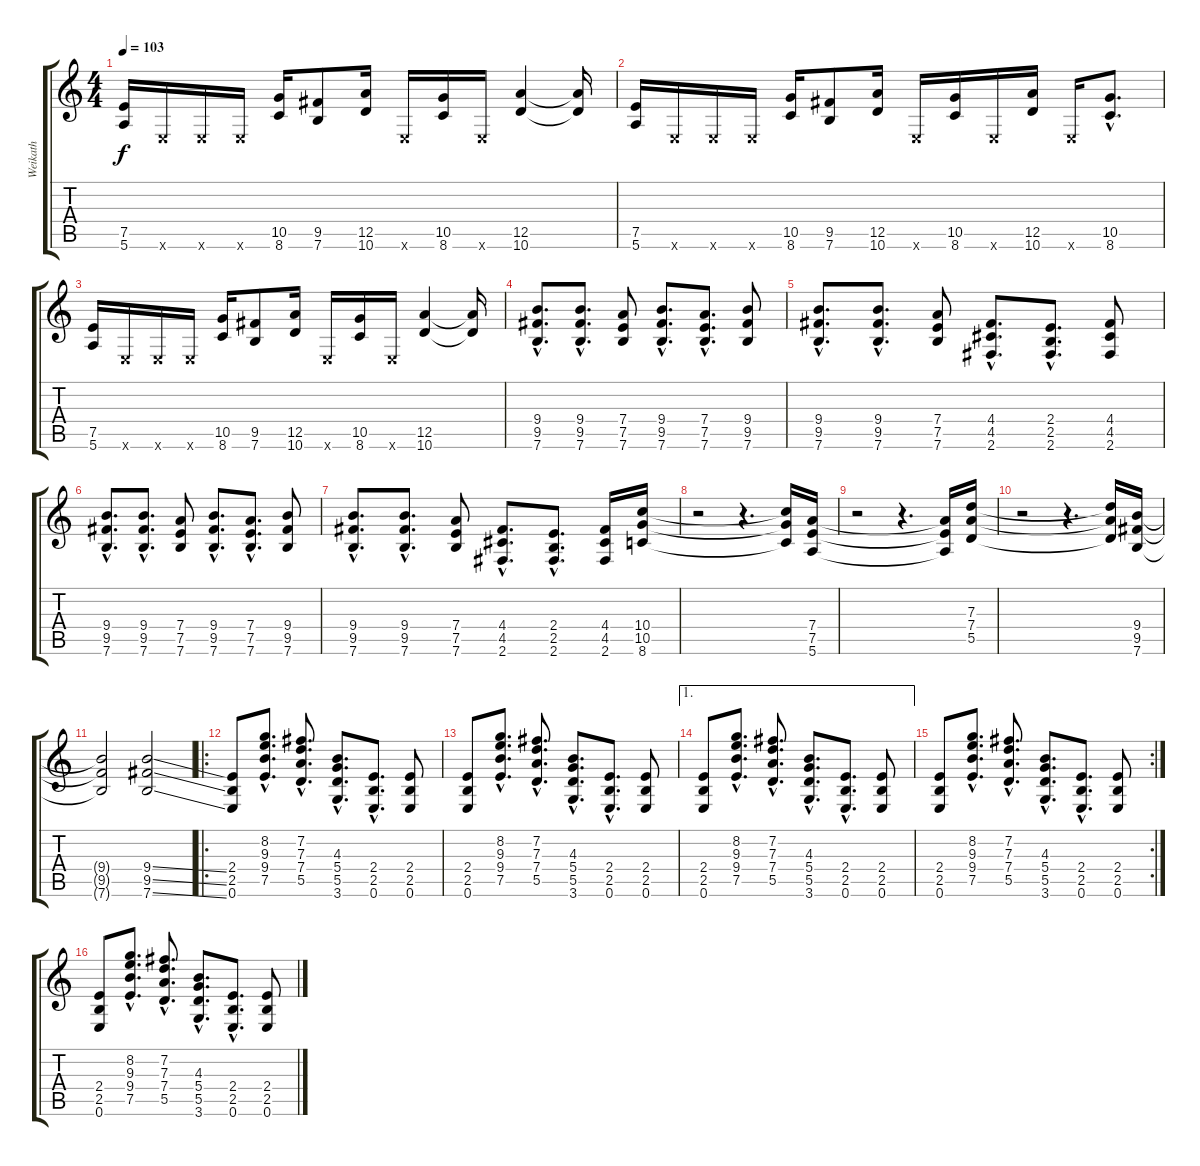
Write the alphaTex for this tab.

\track ("Weikath" "Weikath") {instrument distortionguitar}
\staff {score tabs}
\tuning (E4 B3 G3 D3 A2 E2) {hide}
\ts (4 4)
\tempo 103
\clef g2
\ks c
(7.5 5.6).16{dy f} 0.6{x}.16 0.6{x}.16 0.6{x}.16 (10.5 8.6).16 (9.5 7.6).8 (12.5 10.6).16 0.6{x}.16 (10.5 8.6).16 0.6{x}.16 (12.5 10.6).4 (12.5{t} 10.6{t}).16 |
(7.5 5.6).16 0.6{x}.16 0.6{x}.16 0.6{x}.16 (10.5 8.6).16 (9.5 7.6).8 (12.5 10.6).16 0.6{x}.16 (10.5 8.6).16 0.6{x}.16 (12.5 10.6).16 0.6{x}.16 (10.5{hac} 8.6{hac}).8{d} |
(7.5 5.6).16 0.6{x}.16 0.6{x}.16 0.6{x}.16 (10.5 8.6).16 (9.5 7.6).8 (12.5 10.6).16 0.6{x}.16 (10.5 8.6).16 0.6{x}.16 (12.5 10.6).4 (12.5{t} 10.6{t}).16 |
(9.4{hac} 9.5{hac} 7.6{hac}).8{d} (9.4{hac} 9.5{hac} 7.6{hac}).8{d} (7.4 7.5 7.6).8 (9.4{hac} 9.5{hac} 7.6{hac}).8{d} (7.4{hac} 7.5{hac} 7.6{hac}).8{d} (9.4 9.5 7.6).8 |
(9.4{hac} 9.5{hac} 7.6{hac}).8{d} (9.4{hac} 9.5{hac} 7.6{hac}).8{d} (7.4 7.5 7.6).8 (4.4{hac} 4.5{hac} 2.6{hac}).8{d} (2.4{hac} 2.5{hac} 2.6{hac}).8{d} (4.4 4.5 2.6).8 |
(9.4{hac} 9.5{hac} 7.6{hac}).8{d} (9.4{hac} 9.5{hac} 7.6{hac}).8{d} (7.4 7.5 7.6).8 (9.4{hac} 9.5{hac} 7.6{hac}).8{d} (7.4{hac} 7.5{hac} 7.6{hac}).8{d} (9.4 9.5 7.6).8 |
(9.4{hac} 9.5{hac} 7.6{hac}).8{d} (9.4{hac} 9.5{hac} 7.6{hac}).8{d} (7.4 7.5 7.6).8 (4.4{hac} 4.5{hac} 2.6{hac}).8{d} (2.4{hac} 2.5{hac} 2.6{hac}).8{d} (4.4 4.5 2.6).16 (10.4 10.5 8.6).16 |
r.2 r.4{d} (10.4{t} 10.5{t} 8.6{t}).16 (7.4 7.5 5.6).16 |
r.2 r.4{d} (7.4{t} 7.5{t} 5.6{t}).16 (7.3 7.4 5.5).16 |
r.2 r.4{d} (7.3{t} 7.4{t} 5.5{t}).16 (9.4 9.5 7.6).16 |
(9.4{t} 9.5{t} 7.6{t}).2 (9.4{ss} 9.5{ss} 7.6{ss}).2 |
\ro
(2.4 2.5 0.6).8 (8.2{hac} 9.3{hac} 9.4{hac} 7.5{hac}).8{d} (7.2{hac} 7.3{hac} 7.4{hac} 5.5{hac}).8{d} (4.3{hac} 5.4{hac} 5.5{hac} 3.6{hac}).8{d} (2.4{hac} 2.5{hac} 0.6{hac}).8{d} (2.4 2.5 0.6).8 |
(2.4 2.5 0.6).8 (8.2{hac} 9.3{hac} 9.4{hac} 7.5{hac}).8{d} (7.2{hac} 7.3{hac} 7.4{hac} 5.5{hac}).8{d} (4.3{hac} 5.4{hac} 5.5{hac} 3.6{hac}).8{d} (2.4{hac} 2.5{hac} 0.6{hac}).8{d} (2.4 2.5 0.6).8 |
\ae 1
(2.4 2.5 0.6).8 (8.2{hac} 9.3{hac} 9.4{hac} 7.5{hac}).8{d} (7.2{hac} 7.3{hac} 7.4{hac} 5.5{hac}).8{d} (4.3{hac} 5.4{hac} 5.5{hac} 3.6{hac}).8{d} (2.4{hac} 2.5{hac} 0.6{hac}).8{d} (2.4 2.5 0.6).8 |
\rc 2
(2.4 2.5 0.6).8 (8.2{hac} 9.3{hac} 9.4{hac} 7.5{hac}).8{d} (7.2{hac} 7.3{hac} 7.4{hac} 5.5{hac}).8{d} (4.3{hac} 5.4{hac} 5.5{hac} 3.6{hac}).8{d} (2.4{hac} 2.5{hac} 0.6{hac}).8{d} (2.4 2.5 0.6).8 |
(2.4 2.5 0.6).8 (8.2{hac} 9.3{hac} 9.4{hac} 7.5{hac}).8{d} (7.2{hac} 7.3{hac} 7.4{hac} 5.5{hac}).8{d} (4.3{hac} 5.4{hac} 5.5{hac} 3.6{hac}).8{d} (2.4{hac} 2.5{hac} 0.6{hac}).8{d} (2.4 2.5 0.6).8
